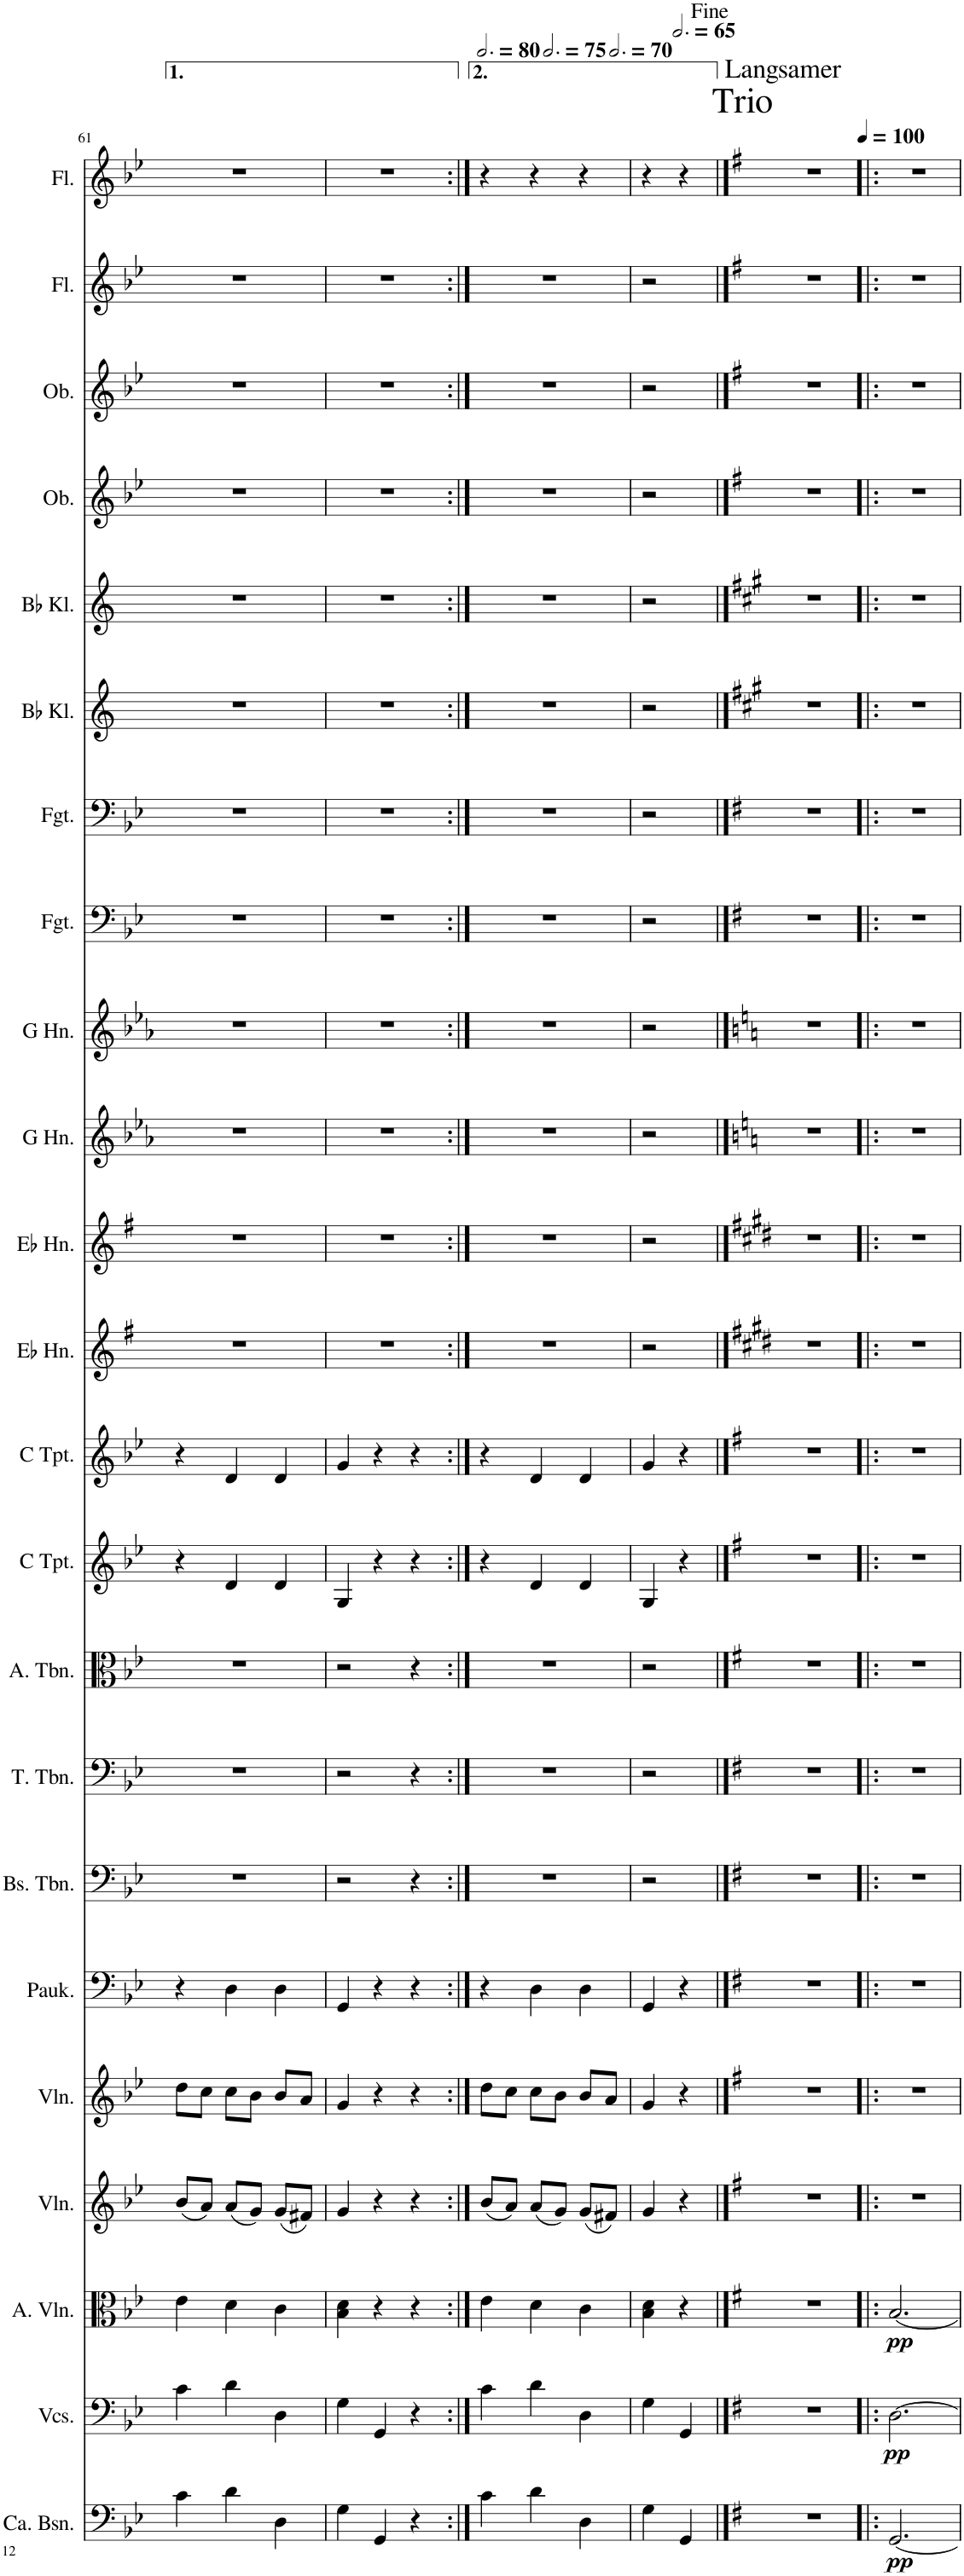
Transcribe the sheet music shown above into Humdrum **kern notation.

**kern	**dynam	**kern	**dynam	**kern	**dynam	**kern	**kern	**kern	**kern	**kern	**kern	**kern	**kern	**kern	**kern	**kern	**kern	**kern	**kern	**kern	**kern	**kern	**kern	**kern	**kern
*part23	*part23	*part22	*part22	*part21	*part21	*part20	*part19	*part18	*part17	*part16	*part15	*part14	*part13	*part12	*part11	*part10	*part9	*part8	*part7	*part6	*part5	*part4	*part3	*part2	*part1
*staff23	*staff23	*staff22	*staff22	*staff21	*staff21	*staff20	*staff19	*staff18	*staff17	*staff16	*staff15	*staff14	*staff13	*staff12	*staff11	*staff10	*staff9	*staff8	*staff7	*staff6	*staff5	*staff4	*staff3	*staff2	*staff1
*I"Contrabassen	*	*I"Violoncellos	*	*I"Altviolen	*	*I"Violen	*I"Violen	*I"Pauken	*I"Bas-trombone	*I"Tenor-trombone	*I"Alt-trombone	*I"Trompet in C	*I"Trompet in C	*I"Hoorn in Eb	*I"Hoorn in Eb	*I"Hoorn in G	*I"Hoorn in G	*I"Fagot	*I"Fagot	*I"Klarinet in Bb	*I"Klarinet in Bb	*I"Hobo	*I"Hobo	*I"Dwarsfluit	*I"Dwarsfluit
*I'Ca. Bsn.	*	*I'Vcs.	*	*I'A. Vln.	*	*I'Vln.	*I'Vln.	*I'Pauk.	*I'Bs. Tbn.	*I'T. Tbn.	*I'A. Tbn.	*	*	*	*	*	*	*I'Fgt.	*I'Fgt.	*	*	*	*	*	*
!!LO:PB:g=z
*clefF4	*	*clefF4	*	*clefC3	*	*clefG2	*clefG2	*clefF4	*clefF4	*clefF4	*clefC3	*clefG2	*clefG2	*clefG2	*clefG2	*clefG2	*clefG2	*clefF4	*clefF4	*clefG2	*clefG2	*clefG2	*clefG2	*clefG2	*clefG2
*Trd7c12	*	*	*	*	*	*	*	*	*	*	*	*Trd1c2	*Trd1c2	*Trd5c9	*Trd5c9	*Trd3c5	*Trd3c5	*	*	*Trd1c2	*Trd1c2	*	*	*	*
*k[b-e-]	*	*k[b-e-]	*	*k[b-e-]	*	*k[b-e-]	*k[b-e-]	*k[b-e-]	*k[b-e-]	*k[b-e-]	*k[b-e-]	*k[b-e-]	*k[b-e-]	*k[f#]	*k[f#]	*k[b-e-a-]	*k[b-e-a-]	*k[b-e-]	*k[b-e-]	*k[]	*k[]	*k[b-e-]	*k[b-e-]	*k[b-e-]	*k[b-e-]
*M3/4	*	*M3/4	*	*M3/4	*	*M3/4	*M3/4	*M3/4	*M3/4	*M3/4	*M3/4	*M3/4	*M3/4	*M3/4	*M3/4	*M3/4	*M3/4	*M3/4	*M3/4	*M3/4	*M3/4	*M3/4	*M3/4	*M3/4	*M3/4
=61	=61	=61	=61	=61	=61	=61	=61	=61	=61	=61	=61	=61	=61	=61	=61	=61	=61	=61	=61	=61	=61	=61	=61	=61	=61
4c\	.	4c\	.	4e-\	.	(8b-/L	8dd\L	4r	2.r	2.r	2.r	4r	4r	2.r	2.r	2.r	2.r	2.r	2.r	2.r	2.r	2.r	2.r	2.r	2.r
.	.	.	.	.	.	8a/J)	8cc\J	.	.	.	.	.	.	.	.	.	.	.	.	.	.	.	.	.	.
4d\	.	4d\	.	4d\	.	(8a/L	8cc\L	4D\	.	.	.	4d/	4d/	.	.	.	.	.	.	.	.	.	.	.	.
.	.	.	.	.	.	8g/J)	8b-\J	.	.	.	.	.	.	.	.	.	.	.	.	.	.	.	.	.	.
4D\	.	4D\	.	4c\	.	(8g/L	8b-/L	4D\	.	.	.	4d/	4d/	.	.	.	.	.	.	.	.	.	.	.	.
.	.	.	.	.	.	8f#X/J)	8a/J	.	.	.	.	.	.	.	.	.	.	.	.	.	.	.	.	.	.
=62	=62	=62	=62	=62	=62	=62	=62	=62	=62	=62	=62	=62	=62	=62	=62	=62	=62	=62	=62	=62	=62	=62	=62	=62	=62
4G\	.	4G\	.	4B-\ 4d\	.	4g/	4g/	4GG/	2r	2r	2r	4G/	4g/	2.r	2.r	2.r	2.r	2.r	2.r	2.r	2.r	2.r	2.r	2.r	2.r
4GG/	.	4GG/	.	4r	.	4r	4r	4r	.	.	.	4r	4r	.	.	.	.	.	.	.	.	.	.	.	.
4r	.	4r	.	4r	.	4r	4r	4r	4r	4r	4r	4r	4r	.	.	.	.	.	.	.	.	.	.	.	.
=63:|!	=63:|!	=63:|!	=63:|!	=63:|!	=63:|!	=63:|!	=63:|!	=63:|!	=63:|!	=63:|!	=63:|!	=63:|!	=63:|!	=63:|!	=63:|!	=63:|!	=63:|!	=63:|!	=63:|!	=63:|!	=63:|!	=63:|!	=63:|!	=63:|!	=63:|!
*	*	*	*	*	*	*	*	*	*	*	*	*	*	*	*	*	*	*	*	*	*	*	*	*	*MM240
4c\	.	4c\	.	4e-\	.	(8b-/L	8dd\L	4r	2.r	2.r	2.r	4r	4r	2.r	2.r	2.r	2.r	2.r	2.r	2.r	2.r	2.r	2.r	2.r	4r
.	.	.	.	.	.	8a/J)	8cc\J	.	.	.	.	.	.	.	.	.	.	.	.	.	.	.	.	.	.
*	*	*	*	*	*	*	*	*	*	*	*	*	*	*	*	*	*	*	*	*	*	*	*	*	*MM225
4d\	.	4d\	.	4d\	.	(8a/L	8cc\L	4D\	.	.	.	4d/	4d/	.	.	.	.	.	.	.	.	.	.	.	4r
.	.	.	.	.	.	8g/J)	8b-\J	.	.	.	.	.	.	.	.	.	.	.	.	.	.	.	.	.	.
*	*	*	*	*	*	*	*	*	*	*	*	*	*	*	*	*	*	*	*	*	*	*	*	*	*MM210
4D\	.	4D\	.	4c\	.	(8g/L	8b-/L	4D\	.	.	.	4d/	4d/	.	.	.	.	.	.	.	.	.	.	.	4r
.	.	.	.	.	.	8f#X/J)	8a/J	.	.	.	.	.	.	.	.	.	.	.	.	.	.	.	.	.	.
=64	=64	=64	=64	=64	=64	=64	=64	=64	=64	=64	=64	=64	=64	=64	=64	=64	=64	=64	=64	=64	=64	=64	=64	=64	=64
*	*	*	*	*	*	*	*	*	*	*	*	*	*	*	*	*	*	*	*	*	*	*	*	*	*MM195
4G\	.	4G\	.	4B-\ 4d\	.	4g/	4g/	4GG/	2r	2r	2r	4G/	4g/	2r	2r	2r	2r	2r	2r	2r	2r	2r	2r	2r	4r
4GG/	.	4GG/	.	4r	.	4r	4r	4r	.	.	.	4r	4r	.	.	.	.	.	.	.	.	.	.	.	4r
==65	==65	==65	==65	==65	==65	==65	==65	==65	==65	==65	==65	==65	==65	==65	==65	==65	==65	==65	==65	==65	==65	==65	==65	==65	==65
*k[f#]	*	*k[f#]	*	*k[f#]	*	*k[f#]	*k[f#]	*k[f#]	*k[f#]	*k[f#]	*k[f#]	*k[f#]	*k[f#]	*k[f#c#g#d#]	*k[f#c#g#d#]	*k[]	*k[]	*k[f#]	*k[f#]	*k[f#c#g#]	*k[f#c#g#]	*k[f#]	*k[f#]	*k[f#]	*k[f#]
*	*	*	*	*	*	*	*	*	*	*	*	*	*	*	*	*	*	*	*	*	*	*	*	*	*MM100
!	!	!	!	!	!	!	!	!	!	!	!	!	!	!	!	!	!	!	!	!	!	!	!	!	!LO:TX:a:t=Trio
!	!	!	!	!	!	!	!	!	!	!	!	!	!	!	!	!	!	!	!	!	!	!	!	!	!LO:TX:a:t=Langsamer
2.r	.	2.r	.	2.r	.	2.r	2.r	2.r	2.r	2.r	2.r	2.r	2.r	2.r	2.r	2.r	2.r	2.r	2.r	2.r	2.r	2.r	2.r	2.r	2.r
=66!|:	=66!|:	=66!|:	=66!|:	=66!|:	=66!|:	=66!|:	=66!|:	=66!|:	=66!|:	=66!|:	=66!|:	=66!|:	=66!|:	=66!|:	=66!|:	=66!|:	=66!|:	=66!|:	=66!|:	=66!|:	=66!|:	=66!|:	=66!|:	=66!|:	=66!|:
!	!LO:DY:b	!	!LO:DY:b	!	!LO:DY:b	!	!	!	!	!	!	!	!	!	!	!	!	!	!	!	!	!	!	!	!
[2.GG/	pp	[2.D\	pp	[2.B/	pp	2.r	2.r	2.r	2.r	2.r	2.r	2.r	2.r	2.r	2.r	2.r	2.r	2.r	2.r	2.r	2.r	2.r	2.r	2.r	2.r
=	=	=	=	=	=	=	=	=	=	=	=	=	=	=	=	=	=	=	=	=	=	=	=	=	=
*-	*-	*-	*-	*-	*-	*-	*-	*-	*-	*-	*-	*-	*-	*-	*-	*-	*-	*-	*-	*-	*-	*-	*-	*-	*-
